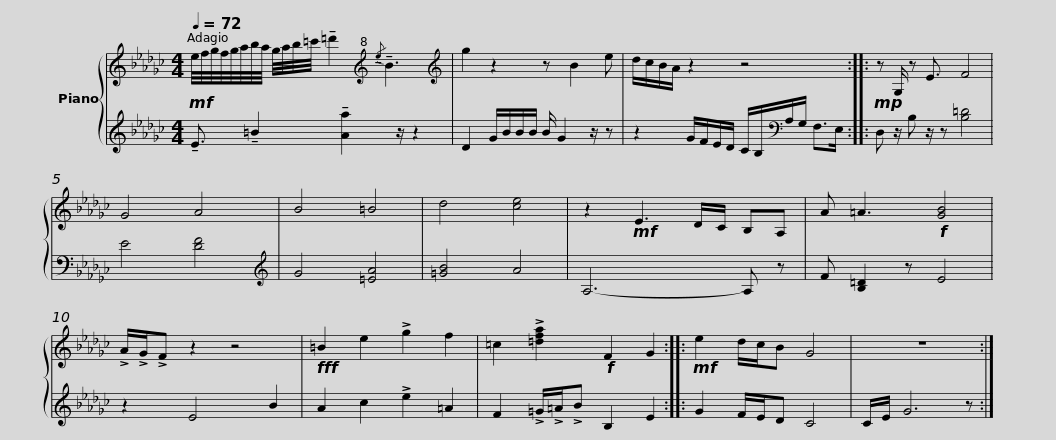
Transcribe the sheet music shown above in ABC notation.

X:1
%%score { 1 | 2 }
L:1/8
Q:1/4=72
M:4/4
I:linebreak $
K:Gb
V:1 treble
V:2 treble
V:1
!mf! e/4f/4g/4f/4g/4a/4b/4a/4 g/4a/4b/4=c'/4 !tenuto!=d'2[K:treble+8]{/!tenuto!e} !tenuto!B3 |[K:treble] g2 z2 z B2 e |$ d/c/B/A/ z2 z4 ::!mp! z G,/ z E3/2 F4 | G4 A4 | %5
 B4 =B4 | d4 [ce]4 |$ z2!mf! E3 D/C/ B,A, | A =A3!f! [GB]4 | !>!A/!>!G/!>!F z2 z4 | %10
!fff! =B2 e2 !>!g2 f2 | =c2 !>![=dfa]2!f! F2 G2 ::!mf! e2 d/c/B G4 |$ z8 :| %14
V:2
 !tenuto!E3/2 !tenuto!=B2 !tenuto![Aa]2 z/ z2 | D2 G/B/B/B/ B/ G2 z/ z |$ z2 G/F/E/D/ C/B,/[K:bass]A,/G,/ F,>E, :: D, z/ B, z/ z [B,=D]4 | E4 [DF]4 | %5
[K:treble] G4 [=EA]4 | [=GB]4 A4 |$ A,6- A, z | F [B,=D]2 z E4 | z2 E4 B2 | %10
 A2 c2 !>!e2 =A2 | F2 !>!=G/!>!=A/!>!B B,2 E2 :: G2 F/E/D C4 |$ C/E/ G6 z :| %14
